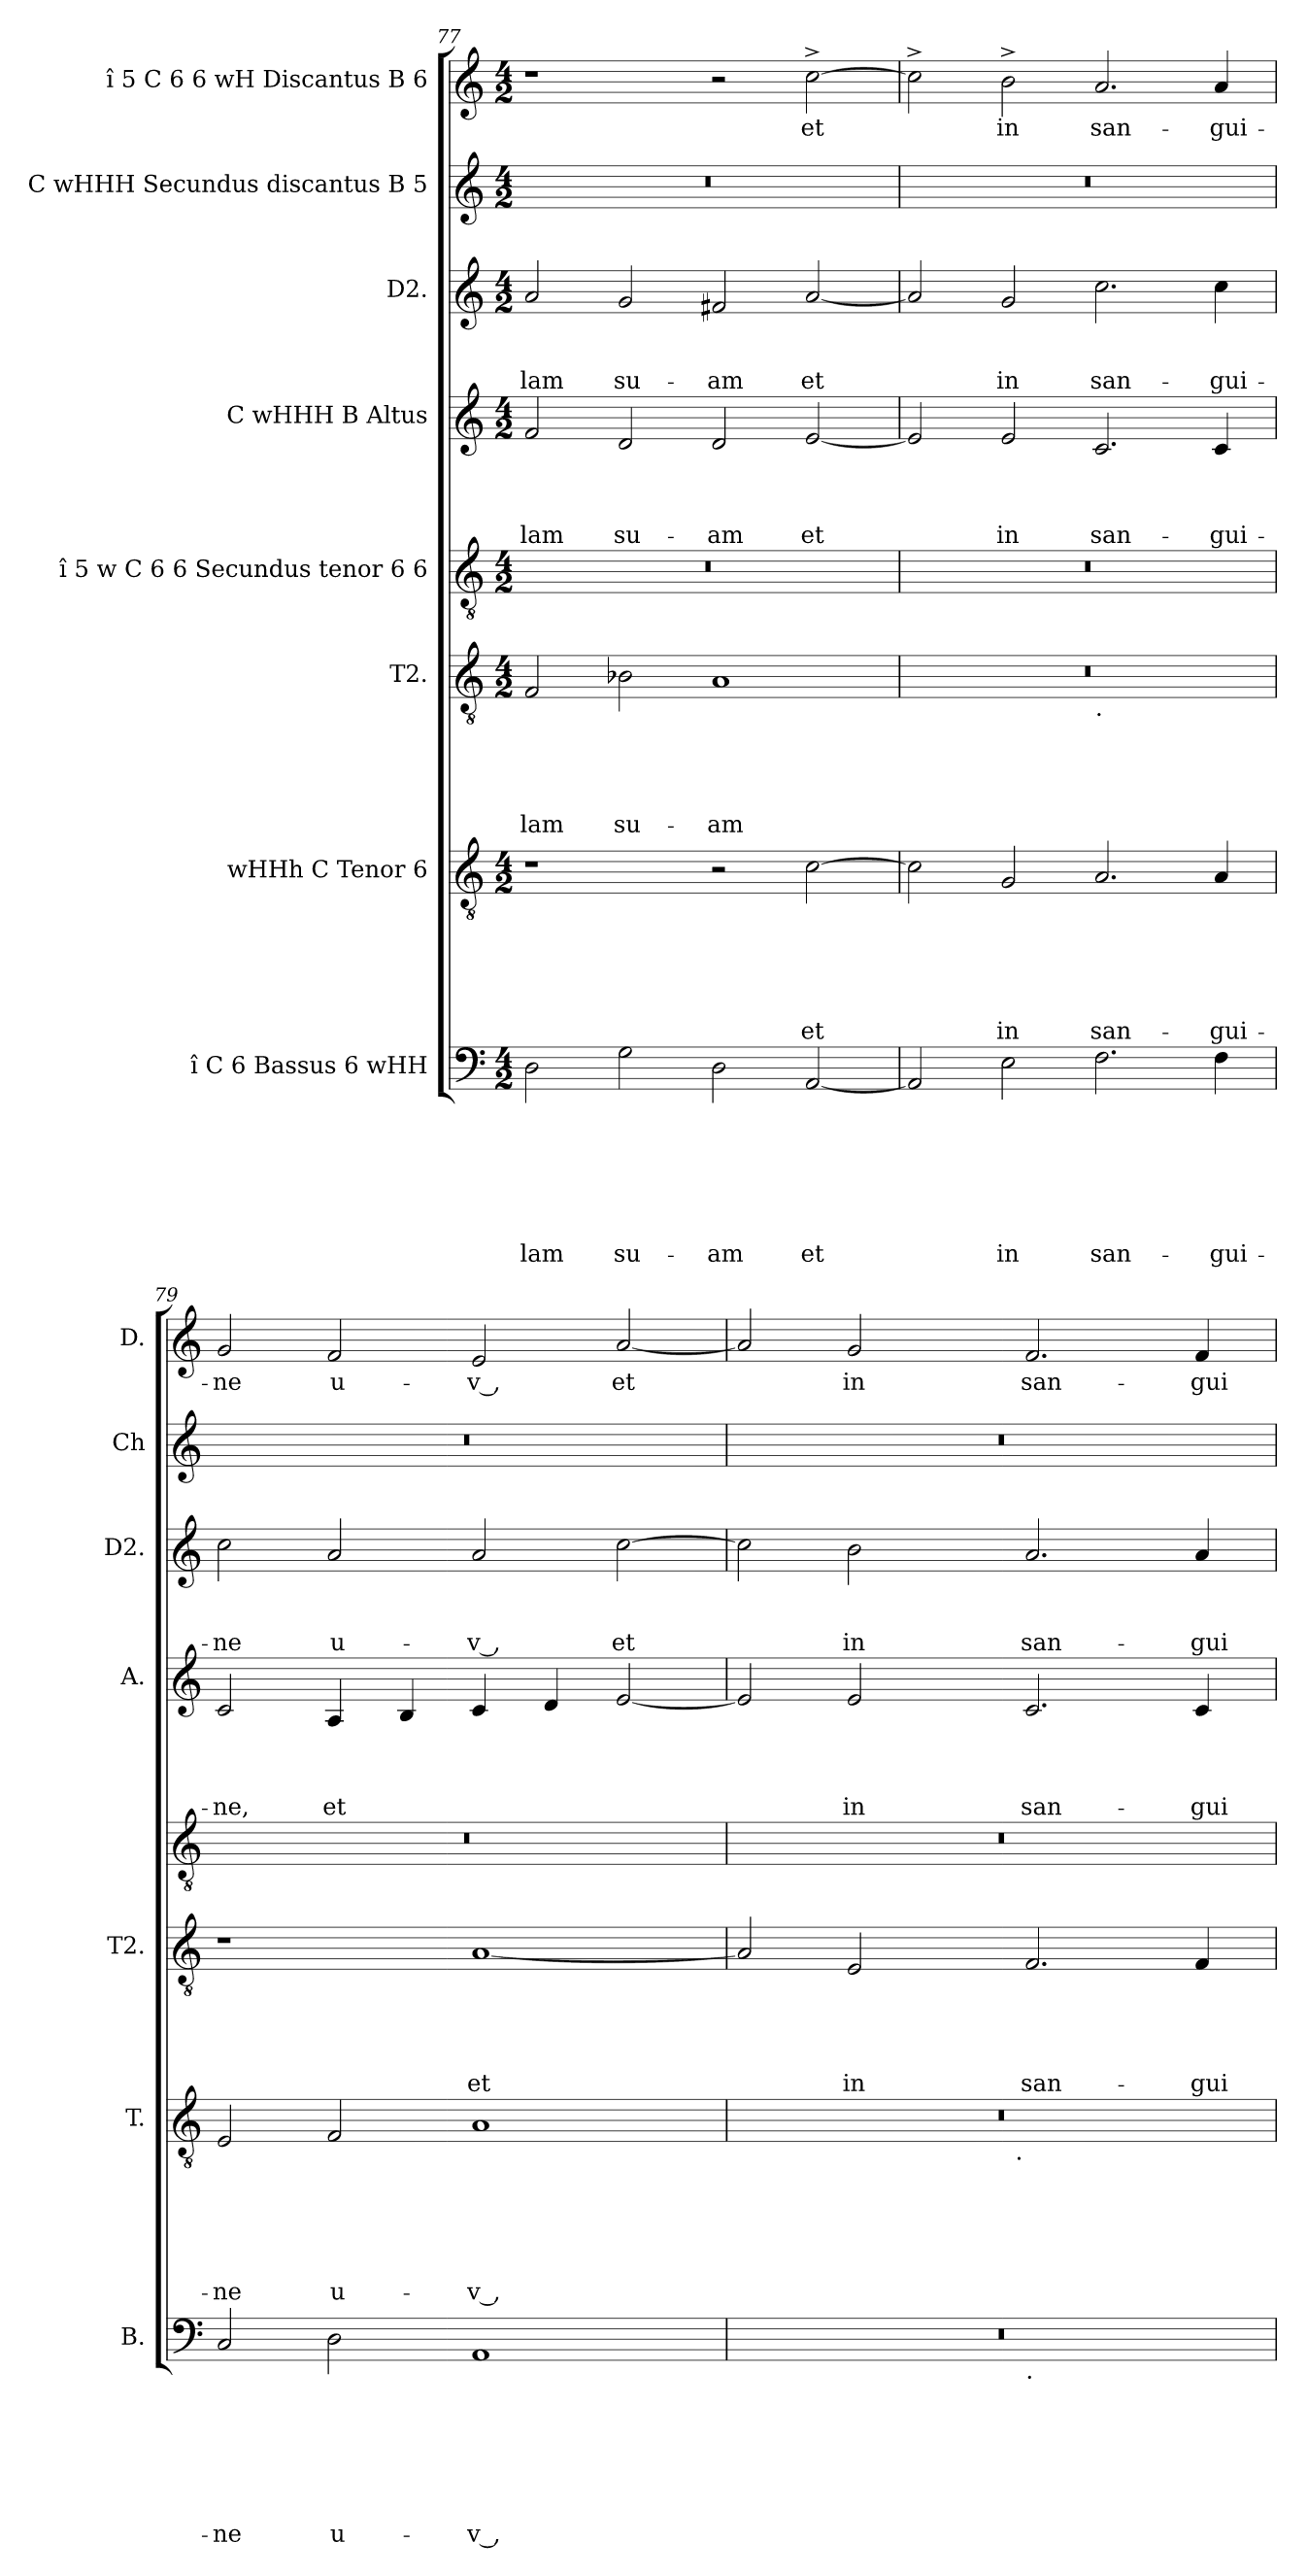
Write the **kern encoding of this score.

**kern	**text	**text	**text	**text	**text	**text	**text	**kern	**text	**text	**text	**text	**text	**text	**kern	**text	**text	**text	**text	**text	**kern	**kern	**text	**text	**text	**text	**kern	**text	**text	**text	**kern	**kern	**text
*part8	*part8	*part8	*part8	*part8	*part8	*part8	*part8	*part7	*part7	*part7	*part7	*part7	*part7	*part7	*part6	*part6	*part6	*part6	*part6	*part6	*part5	*part4	*part4	*part4	*part4	*part4	*part3	*part3	*part3	*part3	*part2	*part1	*part1
*staff8	*staff8	*staff8	*staff8	*staff8	*staff8	*staff8	*staff8	*staff7	*staff7	*staff7	*staff7	*staff7	*staff7	*staff7	*staff6	*staff6	*staff6	*staff6	*staff6	*staff6	*staff5	*staff4	*staff4	*staff4	*staff4	*staff4	*staff3	*staff3	*staff3	*staff3	*staff2	*staff1	*staff1
*I"î C 6 Bassus 6 wHH	*	*	*	*	*	*	*	*I"wHHh C Tenor 6	*	*	*	*	*	*	*I"T2.	*	*	*	*	*	*I"î 5 w C 6 6 Secundus tenor 6 6	*I"C wHHH B Altus	*	*	*	*	*I"D2.	*	*	*	*I"C wHHH Secundus discantus B 5	*I"î 5 C 6 6 wH Discantus B 6	*
*I'B.	*	*	*	*	*	*	*	*I'T.	*	*	*	*	*	*	*I'T2.	*	*	*	*	*	*	*I'A.	*	*	*	*	*I'D2.	*	*	*	*I'Ch	*I'D.	*
*clefF4	*	*	*	*	*	*	*	*clefGv2	*	*	*	*	*	*	*clefGv2	*	*	*	*	*	*clefGv2	*clefG2	*	*	*	*	*clefG2	*	*	*	*clefG2	*clefG2	*
*k[]	*	*	*	*	*	*	*	*k[]	*	*	*	*	*	*	*k[]	*	*	*	*	*	*k[]	*k[]	*	*	*	*	*k[]	*	*	*	*k[]	*k[]	*
*C:	*	*	*	*	*	*	*	*C:	*	*	*	*	*	*	*C:	*	*	*	*	*	*C:	*C:	*	*	*	*	*C:	*	*	*	*C:	*C:	*
*M4/2	*	*	*	*	*	*	*	*M4/2	*	*	*	*	*	*	*M4/2	*	*	*	*	*	*M4/2	*M4/2	*	*	*	*	*M4/2	*	*	*	*M4/2	*M4/2	*
=77	=77	=77	=77	=77	=77	=77	=77	=77	=77	=77	=77	=77	=77	=77	=77	=77	=77	=77	=77	=77	=77	=77	=77	=77	=77	=77	=77	=77	=77	=77	=77	=77	=77
!	!	!	!	!	!	!	!LO:LY:b	!	!	!	!	!	!	!	!	!	!	!	!	!LO:LY:b	!	!	!	!	!	!LO:LY:b	!	!	!	!LO:LY:b	!	!	!
2D\	.	.	.	.	.	.	-lam	1r	.	.	.	.	.	.	2F/	.	.	.	.	-lam	0r	2f/	.	.	.	-lam	2a/	.	.	-lam	0r	1r	.
!	!	!	!	!	!	!	!LO:LY:b	!	!	!	!	!	!	!	!	!	!	!	!	!LO:LY:b	!	!	!	!	!	!LO:LY:b	!	!	!	!LO:LY:b	!	!	!
2G\	.	.	.	.	.	.	su-	.	.	.	.	.	.	.	2B-X\	.	.	.	.	su-	.	2d/	.	.	.	su-	2g/	.	.	su-	.	.	.
!	!	!	!	!	!	!	!LO:LY:b	!	!	!	!	!	!	!	!	!	!	!	!	!LO:LY:b	!	!	!	!	!	!LO:LY:b	!	!	!	!LO:LY:b	!	!	!
2D\	.	.	.	.	.	.	-am	2r	.	.	.	.	.	.	1A	.	.	.	.	-am	.	2d/	.	.	.	-am	2f#X/	.	.	-am	.	2r	.
!	!	!	!	!	!	!	!LO:LY:b	!	!	!	!	!	!	!LO:LY:b	!	!	!	!	!	!	!	!	!	!	!	!LO:LY:b	!	!	!	!LO:LY:b	!	!	!LO:LY:b
[<2AA/	.	.	.	.	.	.	et	[<2c\	.	.	.	.	.	et	.	.	.	.	.	.	.	[<2e/	.	.	.	et	[<2a/	.	.	et	.	[<2cc^>\	et
!!LO:LB:g=z
=78	=78	=78	=78	=78	=78	=78	=78	=78	=78	=78	=78	=78	=78	=78	=78	=78	=78	=78	=78	=78	=78	=78	=78	=78	=78	=78	=78	=78	=78	=78	=78	=78	=78
*	*	*	*	*	*	*	*	*	*	*	*	*	*	*	*^	*	*	*	*	*	*	*	*	*	*	*	*	*	*	*	*	*	*
2AA/]	.	.	.	.	.	.	.	2c\]	.	.	.	.	.	.	0r	1ryy	.	.	.	.	.	0r	2e/]	.	.	.	.	2a/]	.	.	.	0r	2cc^>\]	.
!	!	!	!	!	!	!	!LO:LY:b	!	!	!	!	!	!	!LO:LY:b	!	!	!	!	!	!	!	!	!	!	!	!	!LO:LY:b	!	!	!	!LO:LY:b	!	!	!LO:LY:b
2E\	.	.	.	.	.	.	in	2G/	.	.	.	.	.	in	.	.	.	.	.	.	.	.	2e/	.	.	.	in	2g/	.	.	in	.	2b^>\	in
!	!	!	!	!	!	!	!	!	!	!	!	!	!	!	!	!LO:TX:b:t=.	!	!	!	!	!	!	!	!	!	!	!	!	!	!	!	!	!	!
!	!	!	!	!	!	!	!LO:LY:b	!	!	!	!	!	!	!LO:LY:b	!	!	!	!	!	!	!	!	!	!	!	!	!LO:LY:b	!	!	!	!LO:LY:b	!	!	!LO:LY:b
2.F\	.	.	.	.	.	.	san-	2.A/	.	.	.	.	.	san-	.	1ryy	.	.	.	.	.	.	2.c/	.	.	.	san-	2.cc\	.	.	san-	.	2.a/	san-
!	!	!	!	!	!	!	!LO:LY:b	!	!	!	!	!	!	!LO:LY:b	!	!	!	!	!	!	!	!	!	!	!	!	!LO:LY:b	!	!	!	!LO:LY:b	!	!	!LO:LY:b
4F\	.	.	.	.	.	.	-gui-	4A/	.	.	.	.	.	-gui-	.	.	.	.	.	.	.	.	4c/	.	.	.	-gui-	4cc\	.	.	-gui-	.	4a/	-gui-
=79	=79	=79	=79	=79	=79	=79	=79	=79	=79	=79	=79	=79	=79	=79	=79	=79	=79	=79	=79	=79	=79	=79	=79	=79	=79	=79	=79	=79	=79	=79	=79	=79	=79	=79
!	!	!	!	!	!	!	!LO:LY:b	!	!	!	!	!	!	!LO:LY:b	!	!	!	!	!	!	!	!	!	!	!	!	!LO:LY:b	!	!	!	!LO:LY:b	!	!	!LO:LY:b
*	*	*	*	*	*	*	*	*	*	*	*	*	*	*	*v	*v	*	*	*	*	*	*	*	*	*	*	*	*	*	*	*	*	*	*
2C/	.	.	.	.	.	.	-ne	2E/	.	.	.	.	.	-ne	1r	.	.	.	.	.	0r	2c/	.	.	.	-ne,	2cc\	.	.	-ne	0r	2g/	-ne
!	!	!	!	!	!	!	!LO:LY:b	!	!	!	!	!	!	!LO:LY:b	!	!	!	!	!	!	!	!	!	!	!	!LO:LY:b	!	!	!	!LO:LY:b	!	!	!LO:LY:b
2D\	.	.	.	.	.	.	u-	2F/	.	.	.	.	.	u-	.	.	.	.	.	.	.	4A/	.	.	.	et	2a/	.	.	u-	.	2f/	u-
.	.	.	.	.	.	.	.	.	.	.	.	.	.	.	.	.	.	.	.	.	.	4B/	.	.	.	.	.	.	.	.	.	.	.
!	!	!	!	!	!	!	!LO:LY:b:rj	!	!	!	!	!	!	!LO:LY:b:rj	!	!	!	!	!	!LO:LY:b	!	!	!	!	!	!	!	!	!	!LO:LY:b:rj	!	!	!LO:LY:b:rj
1AA	.	.	.	.	.	.	-v ,	1A	.	.	.	.	.	-v ,	[<1A	.	.	.	.	et	.	4c/	.	.	.	.	2a/	.	.	-v ,	.	2e/	-v ,
.	.	.	.	.	.	.	.	.	.	.	.	.	.	.	.	.	.	.	.	.	.	4d/	.	.	.	.	.	.	.	.	.	.	.
!	!	!	!	!	!	!	!	!	!	!	!	!	!	!	!	!	!	!	!	!	!	!	!	!	!	!	!	!	!	!LO:LY:b	!	!	!LO:LY:b
.	.	.	.	.	.	.	.	.	.	.	.	.	.	.	.	.	.	.	.	.	.	[<2e/	.	.	.	.	[>2cc\	.	.	et	.	[<2a/	et
=80	=80	=80	=80	=80	=80	=80	=80	=80	=80	=80	=80	=80	=80	=80	=80	=80	=80	=80	=80	=80	=80	=80	=80	=80	=80	=80	=80	=80	=80	=80	=80	=80	=80
*^	*	*	*	*	*	*	*	*^	*	*	*	*	*	*	*	*	*	*	*	*	*	*	*	*	*	*	*	*	*	*	*	*	*
0r	1ryy	.	.	.	.	.	.	.	0r	3%2ryy	.	.	.	.	.	.	2A/]	.	.	.	.	.	0r	2e/]	.	.	.	.	2cc\]	.	.	.	0r	2a/]	.
!	!	!	!	!	!	!	!	!	!	!	!	!	!	!	!	!	!	!	!	!	!	!LO:LY:b	!	!	!	!	!	!LO:LY:b	!	!	!	!LO:LY:b	!	!	!LO:LY:b
.	.	.	.	.	.	.	.	.	.	.	.	.	.	.	.	.	2E/	.	.	.	.	in	.	2e/	.	.	.	in	2b\	.	.	in	.	2g/	in
.	.	.	.	.	.	.	.	.	.	6ryy	.	.	.	.	.	.	.	.	.	.	.	.	.	.	.	.	.	.	.	.	.	.	.	.	.
.	.	.	.	.	.	.	.	.	.	12...ryy	.	.	.	.	.	.	.	.	.	.	.	.	.	.	.	.	.	.	.	.	.	.	.	.	.
!	!	!	!	!	!	!	!	!	!	!LO:TX:b:t=.	!	!	!	!	!	!	!	!	!	!	!	!	!	!	!	!	!	!	!	!	!	!	!	!	!
.	.	.	.	.	.	.	.	.	.	3%2ryy	.	.	.	.	.	.	.	.	.	.	.	.	.	.	.	.	.	.	.	.	.	.	.	.	.
!	!LO:TX:b:t=.	!	!	!	!	!	!	!	!	!	!	!	!	!	!	!	!	!	!	!	!	!	!	!	!	!	!	!	!	!	!	!	!	!	!
!	!	!	!	!	!	!	!	!	!	!	!	!	!	!	!	!	!	!	!	!	!	!LO:LY:b	!	!	!	!	!	!LO:LY:b	!	!	!	!LO:LY:b	!	!	!LO:LY:b
.	1ryy	.	.	.	.	.	.	.	.	.	.	.	.	.	.	.	2.F/	.	.	.	.	san-	.	2.c/	.	.	.	san-	2.a/	.	.	san-	.	2.f/	san-
.	.	.	.	.	.	.	.	.	.	3ryy	.	.	.	.	.	.	.	.	.	.	.	.	.	.	.	.	.	.	.	.	.	.	.	.	.
!	!	!	!	!	!	!	!	!	!	!	!	!	!	!	!	!	!	!	!	!	!	!LO:LY:b	!	!	!	!	!	!LO:LY:b	!	!	!	!LO:LY:b	!	!	!LO:LY:b
.	.	.	.	.	.	.	.	.	.	.	.	.	.	.	.	.	4F/	.	.	.	.	-gui-	.	4c/	.	.	.	-gui-	4a/	.	.	-gui-	.	4f/	-gui-
.	.	.	.	.	.	.	.	.	.	96ryy	.	.	.	.	.	.	.	.	.	.	.	.	.	.	.	.	.	.	.	.	.	.	.	.	.
*v	*v	*	*	*	*	*	*	*	*	*	*	*	*	*	*	*	*	*	*	*	*	*	*	*	*	*	*	*	*	*	*	*	*	*	*
*	*	*	*	*	*	*	*	*v	*v	*	*	*	*	*	*	*	*	*	*	*	*	*	*	*	*	*	*	*	*	*	*	*	*	*
=	=	=	=	=	=	=	=	=	=	=	=	=	=	=	=	=	=	=	=	=	=	=	=	=	=	=	=	=	=	=	=	=	=
*-	*-	*-	*-	*-	*-	*-	*-	*-	*-	*-	*-	*-	*-	*-	*-	*-	*-	*-	*-	*-	*-	*-	*-	*-	*-	*-	*-	*-	*-	*-	*-	*-	*-
